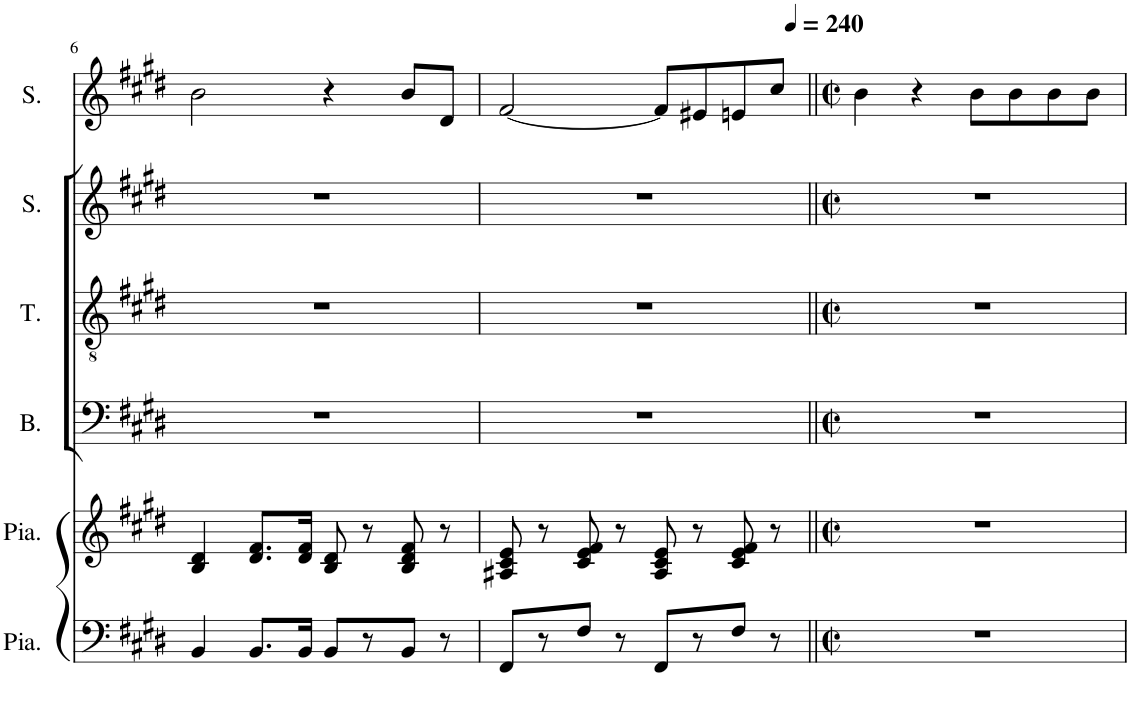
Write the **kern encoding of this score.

**kern	**kern	**kern	**kern	**kern	**kern
*part6	*part5	*part4	*part3	*part2	*part1
*staff6	*staff5	*staff4	*staff3	*staff2	*staff1
*I"Piano	*I"Piano	*I"Bass	*I"Ténor	*I"Soprano	*I"Soprano
*I'Pia.	*I'Pia.	*I'B.	*I'T.	*I'S.	*I'S.
!!LO:PB:g=z
*clefF4	*clefG2	*clefF4	*clefGv2	*clefG2	*clefG2
*k[f#c#g#d#]	*k[f#c#g#d#]	*k[f#c#g#d#]	*k[f#c#g#d#]	*k[f#c#g#d#]	*k[f#c#g#d#]
*M4/4	*M4/4	*M4/4	*M4/4	*M4/4	*M4/4
*met(c)	*met(c)	*met(c)	*met(c)	*met(c)	*met(c)
=6	=6	=6	=6	=6	=6
4BB/	4B/ 4d#/	1r	1r	1r	2b\
8.BB/L	8.d#/ 8.f#/L	.	.	.	.
16BB/Jk	16d#/ 16f#/Jk	.	.	.	.
8BB/L	8B/ 8d#/	.	.	.	4r
8r	8r	.	.	.	.
8BB/J	8B/ 8d#/ 8f#/	.	.	.	8b/L
8r	8r	.	.	.	8d#/J
=7	=7	=7	=7	=7	=7
8FF#/L	8A#X/ 8c#/ 8e/	1r	1r	1r	[2f#/
8r	8r	.	.	.	.
8F#/J	8c#/ 8e/ 8f#/	.	.	.	.
8r	8r	.	.	.	.
8FF#/L	8A#/ 8c#/ 8e/	.	.	.	8f#/L]
8r	8r	.	.	.	8e#X/
8F#/J	8c#/ 8e/ 8f#/	.	.	.	8en/
8r	8r	.	.	.	8cc#/J
=8||	=8||	=8||	=8||	=8||	=8||
*M2/2	*M2/2	*M2/2	*M2/2	*M2/2	*M2/2
*met(c|)	*met(c|)	*met(c|)	*met(c|)	*met(c|)	*met(c|)
*	*	*	*	*	*MM240
1r	1r	1r	1r	1r	4b\
.	.	.	.	.	4r
.	.	.	.	.	8b\L
.	.	.	.	.	8b\
.	.	.	.	.	8b\
.	.	.	.	.	8b\J
=	=	=	=	=	=
*-	*-	*-	*-	*-	*-
